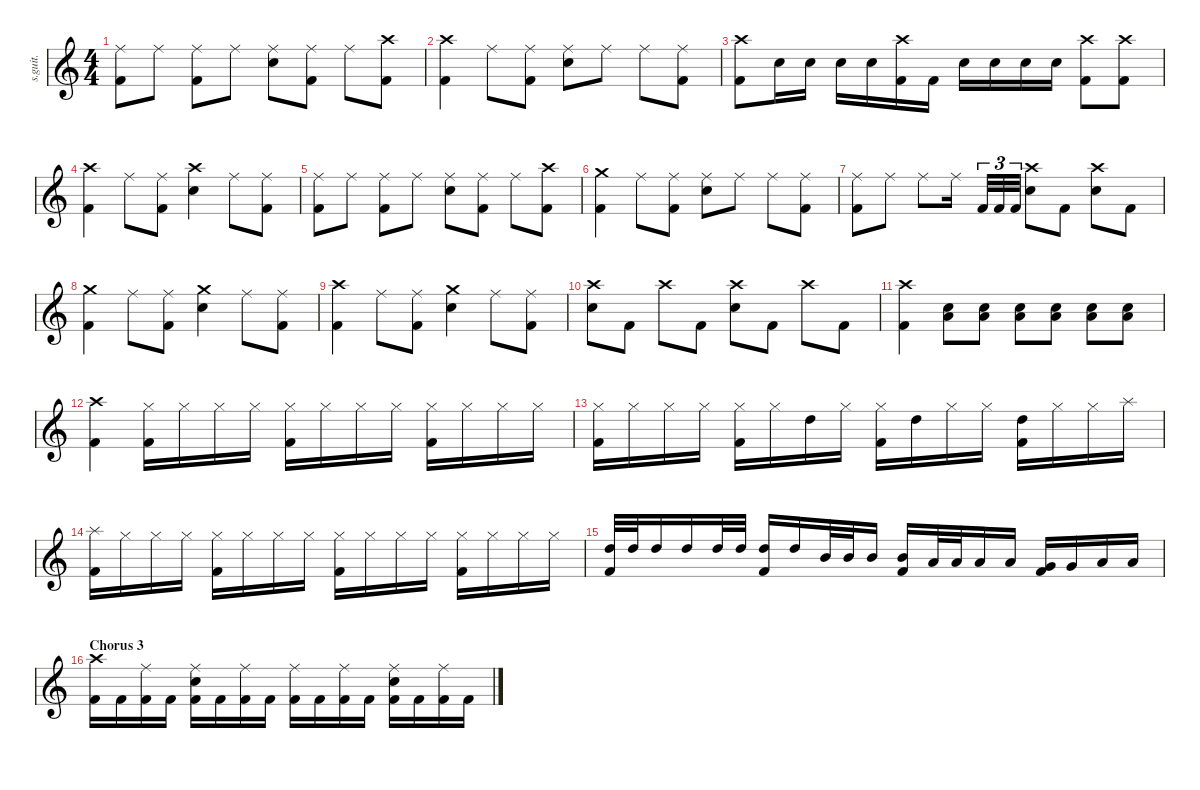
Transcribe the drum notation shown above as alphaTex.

\defaultSystemsLayout 4
\hideDynamics
\bracketExtendMode nobrackets
\track ("Mike Portnoy" "s.guit.") {instrument percussion}
\staff {score}
\articulation defaults
\ts (4 4)
\tempo (130 hide)
\clef g2
\ks c
("Ride (middle)" "Kick (hit) 2").8{lyrics (0 "") lyrics (1 "") lyrics (2 "") lyrics (3 "") lyrics (4 "") dy f} "Ride (middle)".8{lyrics (0 "") lyrics (1 "") lyrics (2 "") lyrics (3 "") lyrics (4 "")} ("Ride (middle)" "Kick (hit) 2").8{lyrics (0 "") lyrics (1 "") lyrics (2 "") lyrics (3 "") lyrics (4 "")} "Ride (middle)".8{lyrics (0 "") lyrics (1 "") lyrics (2 "") lyrics (3 "") lyrics (4 "")} ("Ride (middle)" "Snare (hit) 2").8{lyrics (0 "") lyrics (1 "") lyrics (2 "") lyrics (3 "") lyrics (4 "")} ("Ride (middle)" "Kick (hit) 2").8{lyrics (0 "") lyrics (1 "") lyrics (2 "") lyrics (3 "") lyrics (4 "")} "Ride (middle)".8{lyrics (0 "") lyrics (1 "") lyrics (2 "") lyrics (3 "") lyrics (4 "")} ("Crash high (hit)" "Kick (hit) 2").8{lyrics (0 "") lyrics (1 "") lyrics (2 "") lyrics (3 "") lyrics (4 "")} |
("Crash high (hit)" "Kick (hit) 2").4{lyrics (0 "") lyrics (1 "") lyrics (2 "") lyrics (3 "") lyrics (4 "")} "Ride (middle)".8{lyrics (0 "") lyrics (1 "") lyrics (2 "") lyrics (3 "") lyrics (4 "")} ("Ride (middle)" "Kick (hit) 2").8{lyrics (0 "") lyrics (1 "") lyrics (2 "") lyrics (3 "") lyrics (4 "")} ("Ride (middle)" "Snare (hit) 2").8{lyrics (0 "") lyrics (1 "") lyrics (2 "") lyrics (3 "") lyrics (4 "")} "Ride (middle)".8{lyrics (0 "") lyrics (1 "") lyrics (2 "") lyrics (3 "") lyrics (4 "")} "Ride (middle)".8{lyrics (0 "") lyrics (1 "") lyrics (2 "") lyrics (3 "") lyrics (4 "")} ("Ride (middle)" "Kick (hit) 2").8{lyrics (0 "") lyrics (1 "") lyrics (2 "") lyrics (3 "") lyrics (4 "")} |
("Crash high (hit)" "Kick (hit) 2").8{lyrics (0 "") lyrics (1 "") lyrics (2 "") lyrics (3 "") lyrics (4 "") dy ff} "Snare (hit) 2".16{lyrics (0 "") lyrics (1 "") lyrics (2 "") lyrics (3 "") lyrics (4 "")} "Snare (hit) 2".16{lyrics (0 "") lyrics (1 "") lyrics (2 "") lyrics (3 "") lyrics (4 "")} "Snare (hit) 2".16{lyrics (0 "") lyrics (1 "") lyrics (2 "") lyrics (3 "") lyrics (4 "")} "Snare (hit) 2".16{lyrics (0 "") lyrics (1 "") lyrics (2 "") lyrics (3 "") lyrics (4 "")} ("Crash high (hit)" "Kick (hit) 2").16{lyrics (0 "") lyrics (1 "") lyrics (2 "") lyrics (3 "") lyrics (4 "")} "Kick (hit) 2".16{lyrics (0 "") lyrics (1 "") lyrics (2 "") lyrics (3 "") lyrics (4 "") dy fff} "Snare (hit) 2".16{lyrics (0 "") lyrics (1 "") lyrics (2 "") lyrics (3 "") lyrics (4 "") dy ff} "Snare (hit) 2".16{lyrics (0 "") lyrics (1 "") lyrics (2 "") lyrics (3 "") lyrics (4 "")} "Snare (hit) 2".16{lyrics (0 "") lyrics (1 "") lyrics (2 "") lyrics (3 "") lyrics (4 "")} "Snare (hit) 2".16{lyrics (0 "") lyrics (1 "") lyrics (2 "") lyrics (3 "") lyrics (4 "")} ("Crash high (hit)" "Kick (hit) 2").8{lyrics (0 "") lyrics (1 "") lyrics (2 "") lyrics (3 "") lyrics (4 "")} ("Crash high (hit)" "Kick (hit) 2").8{lyrics (0 "") lyrics (1 "") lyrics (2 "") lyrics (3 "") lyrics (4 "")} |
("Crash high (hit)" "Kick (hit) 2").4{lyrics (0 "") lyrics (1 "") lyrics (2 "") lyrics (3 "") lyrics (4 "")} "Ride (middle)".8{lyrics (0 "") lyrics (1 "") lyrics (2 "") lyrics (3 "") lyrics (4 "") dy f} ("Ride (middle)" "Kick (hit) 2").8{lyrics (0 "") lyrics (1 "") lyrics (2 "") lyrics (3 "") lyrics (4 "")} ("Crash high (hit)" "Snare (hit) 2").4{lyrics (0 "") lyrics (1 "") lyrics (2 "") lyrics (3 "") lyrics (4 "") dy fff} "Ride (middle)".8{lyrics (0 "") lyrics (1 "") lyrics (2 "") lyrics (3 "") lyrics (4 "") dy f} ("Ride (middle)" "Kick (hit) 2").8{lyrics (0 "") lyrics (1 "") lyrics (2 "") lyrics (3 "") lyrics (4 "")} |
("Ride (middle)" "Kick (hit) 2").8{lyrics (0 "") lyrics (1 "") lyrics (2 "") lyrics (3 "") lyrics (4 "")} "Ride (middle)".8{lyrics (0 "") lyrics (1 "") lyrics (2 "") lyrics (3 "") lyrics (4 "")} ("Ride (middle)" "Kick (hit) 2").8{lyrics (0 "") lyrics (1 "") lyrics (2 "") lyrics (3 "") lyrics (4 "")} "Ride (middle)".8{lyrics (0 "") lyrics (1 "") lyrics (2 "") lyrics (3 "") lyrics (4 "")} ("Ride (middle)" "Snare (hit) 2").8{lyrics (0 "") lyrics (1 "") lyrics (2 "") lyrics (3 "") lyrics (4 "")} ("Ride (middle)" "Kick (hit) 2").8{lyrics (0 "") lyrics (1 "") lyrics (2 "") lyrics (3 "") lyrics (4 "")} "Ride (middle)".8{lyrics (0 "") lyrics (1 "") lyrics (2 "") lyrics (3 "") lyrics (4 "")} ("Crash high (hit)" "Kick (hit) 2").8{lyrics (0 "") lyrics (1 "") lyrics (2 "") lyrics (3 "") lyrics (4 "") dy ff} |
("Crash medium (hit)" "Kick (hit) 2").4{lyrics (0 "") lyrics (1 "") lyrics (2 "") lyrics (3 "") lyrics (4 "") dy fff} "Ride (middle)".8{lyrics (0 "") lyrics (1 "") lyrics (2 "") lyrics (3 "") lyrics (4 "") dy f} ("Ride (middle)" "Kick (hit) 2").8{lyrics (0 "") lyrics (1 "") lyrics (2 "") lyrics (3 "") lyrics (4 "")} ("Ride (middle)" "Snare (hit) 2").8{lyrics (0 "") lyrics (1 "") lyrics (2 "") lyrics (3 "") lyrics (4 "")} "Ride (middle)".8{lyrics (0 "") lyrics (1 "") lyrics (2 "") lyrics (3 "") lyrics (4 "")} "Ride (middle)".8{lyrics (0 "") lyrics (1 "") lyrics (2 "") lyrics (3 "") lyrics (4 "")} ("Ride (middle)" "Kick (hit) 2").8{lyrics (0 "") lyrics (1 "") lyrics (2 "") lyrics (3 "") lyrics (4 "")} |
("Ride (middle)" "Kick (hit) 2").8{lyrics (0 "") lyrics (1 "") lyrics (2 "") lyrics (3 "") lyrics (4 "")} "Ride (middle)".8{lyrics (0 "") lyrics (1 "") lyrics (2 "") lyrics (3 "") lyrics (4 "")} "Ride (middle)".8{lyrics (0 "") lyrics (1 "") lyrics (2 "") lyrics (3 "") lyrics (4 "")} "Ride (middle)".16{lyrics (0 "") lyrics (1 "") lyrics (2 "") lyrics (3 "") lyrics (4 "")} "Kick (hit) 2".32{tu (3 2) lyrics (0 "") lyrics (1 "") lyrics (2 "") lyrics (3 "") lyrics (4 "") dy ff} "Kick (hit) 2".32{tu (3 2) lyrics (0 "") lyrics (1 "") lyrics (2 "") lyrics (3 "") lyrics (4 "")} "Kick (hit) 2".32{tu (3 2) lyrics (0 "") lyrics (1 "") lyrics (2 "") lyrics (3 "") lyrics (4 "")} ("Crash high (hit)" "Snare (hit) 2").8{lyrics (0 "") lyrics (1 "") lyrics (2 "") lyrics (3 "") lyrics (4 "")} "Kick (hit) 2".8{lyrics (0 "") lyrics (1 "") lyrics (2 "") lyrics (3 "") lyrics (4 "") dy fff} ("Crash high (hit)" "Snare (hit) 2").8{lyrics (0 "") lyrics (1 "") lyrics (2 "") lyrics (3 "") lyrics (4 "") dy ff} "Kick (hit) 2".8{lyrics (0 "") lyrics (1 "") lyrics (2 "") lyrics (3 "") lyrics (4 "") dy fff} |
("Crash medium (hit)" "Kick (hit) 2").4{lyrics (0 "") lyrics (1 "") lyrics (2 "") lyrics (3 "") lyrics (4 "")} "Ride (middle)".8{lyrics (0 "") lyrics (1 "") lyrics (2 "") lyrics (3 "") lyrics (4 "") dy f} ("Ride (middle)" "Kick (hit) 2").8{lyrics (0 "") lyrics (1 "") lyrics (2 "") lyrics (3 "") lyrics (4 "")} ("Crash medium (hit)" "Snare (hit) 2").4{lyrics (0 "") lyrics (1 "") lyrics (2 "") lyrics (3 "") lyrics (4 "") dy fff} "Ride (middle)".8{lyrics (0 "") lyrics (1 "") lyrics (2 "") lyrics (3 "") lyrics (4 "") dy f} ("Ride (middle)" "Kick (hit) 2").8{lyrics (0 "") lyrics (1 "") lyrics (2 "") lyrics (3 "") lyrics (4 "")} |
("Crash high (hit)" "Kick (hit) 2").4{lyrics (0 "") lyrics (1 "") lyrics (2 "") lyrics (3 "") lyrics (4 "") dy fff} "Ride (middle)".8{lyrics (0 "") lyrics (1 "") lyrics (2 "") lyrics (3 "") lyrics (4 "") dy f} ("Ride (middle)" "Kick (hit) 2").8{lyrics (0 "") lyrics (1 "") lyrics (2 "") lyrics (3 "") lyrics (4 "")} ("Crash medium (hit)" "Snare (hit) 2").4{lyrics (0 "") lyrics (1 "") lyrics (2 "") lyrics (3 "") lyrics (4 "") dy fff} "Ride (middle)".8{lyrics (0 "") lyrics (1 "") lyrics (2 "") lyrics (3 "") lyrics (4 "") dy f} ("Ride (middle)" "Kick (hit) 2").8{lyrics (0 "") lyrics (1 "") lyrics (2 "") lyrics (3 "") lyrics (4 "")} |
("Crash high (hit)" "Snare (hit) 2").8{lyrics (0 "") lyrics (1 "") lyrics (2 "") lyrics (3 "") lyrics (4 "") dy ff} "Kick (hit) 2".8{lyrics (0 "") lyrics (1 "") lyrics (2 "") lyrics (3 "") lyrics (4 "") dy fff} "Crash high (hit)".8{lyrics (0 "") lyrics (1 "") lyrics (2 "") lyrics (3 "") lyrics (4 "") dy mf} "Kick (hit) 2".8{lyrics (0 "") lyrics (1 "") lyrics (2 "") lyrics (3 "") lyrics (4 "") dy fff} ("Crash high (hit)" "Snare (hit) 2").8{lyrics (0 "") lyrics (1 "") lyrics (2 "") lyrics (3 "") lyrics (4 "") dy ff} "Kick (hit) 2".8{lyrics (0 "") lyrics (1 "") lyrics (2 "") lyrics (3 "") lyrics (4 "") dy fff} "Crash high (hit)".8{lyrics (0 "") lyrics (1 "") lyrics (2 "") lyrics (3 "") lyrics (4 "") dy mf} "Kick (hit) 2".8{lyrics (0 "") lyrics (1 "") lyrics (2 "") lyrics (3 "") lyrics (4 "") dy fff} |
("Crash high (hit)" "Kick (hit) 2").4{lyrics (0 "") lyrics (1 "") lyrics (2 "") lyrics (3 "") lyrics (4 "")} ("Snare (hit) 2" "Low Floor Tom (hit)").8{lyrics (0 "") lyrics (1 "") lyrics (2 "") lyrics (3 "") lyrics (4 "") dy mp} ("Snare (hit) 2" "Low Floor Tom (hit)").8{lyrics (0 "") lyrics (1 "") lyrics (2 "") lyrics (3 "") lyrics (4 "")} ("Snare (hit) 2" "Low Floor Tom (hit)").8{lyrics (0 "") lyrics (1 "") lyrics (2 "") lyrics (3 "") lyrics (4 "") dy mf} ("Snare (hit) 2" "Low Floor Tom (hit)").8{lyrics (0 "") lyrics (1 "") lyrics (2 "") lyrics (3 "") lyrics (4 "")} ("Snare (hit) 2" "Low Floor Tom (hit)").8{lyrics (0 "") lyrics (1 "") lyrics (2 "") lyrics (3 "") lyrics (4 "") dy f} ("Snare (hit) 2" "Low Floor Tom (hit)").8{lyrics (0 "") lyrics (1 "") lyrics (2 "") lyrics (3 "") lyrics (4 "")} |
("Crash high (hit)" "Kick (hit) 2").4{lyrics (0 "") lyrics (1 "") lyrics (2 "") lyrics (3 "") lyrics (4 "") dy ff} ("Hi-Hat (closed)" "Kick (hit) 2").16{lyrics (0 "") lyrics (1 "") lyrics (2 "") lyrics (3 "") lyrics (4 "")} "Hi-Hat (closed)".16{lyrics (0 "") lyrics (1 "") lyrics (2 "") lyrics (3 "") lyrics (4 "") dy f} "Hi-Hat (closed)".16{lyrics (0 "") lyrics (1 "") lyrics (2 "") lyrics (3 "") lyrics (4 "")} "Hi-Hat (closed)".16{lyrics (0 "") lyrics (1 "") lyrics (2 "") lyrics (3 "") lyrics (4 "")} ("Hi-Hat (closed)" "Kick (hit) 2").16{lyrics (0 "") lyrics (1 "") lyrics (2 "") lyrics (3 "") lyrics (4 "") dy ff} "Hi-Hat (closed)".16{lyrics (0 "") lyrics (1 "") lyrics (2 "") lyrics (3 "") lyrics (4 "") dy f} "Hi-Hat (closed)".16{lyrics (0 "") lyrics (1 "") lyrics (2 "") lyrics (3 "") lyrics (4 "")} "Hi-Hat (closed)".16{lyrics (0 "") lyrics (1 "") lyrics (2 "") lyrics (3 "") lyrics (4 "")} ("Hi-Hat (closed)" "Kick (hit) 2").16{lyrics (0 "") lyrics (1 "") lyrics (2 "") lyrics (3 "") lyrics (4 "") dy ff} "Hi-Hat (closed)".16{lyrics (0 "") lyrics (1 "") lyrics (2 "") lyrics (3 "") lyrics (4 "") dy f} "Hi-Hat (closed)".16{lyrics (0 "") lyrics (1 "") lyrics (2 "") lyrics (3 "") lyrics (4 "")} "Hi-Hat (closed)".16{lyrics (0 "") lyrics (1 "") lyrics (2 "") lyrics (3 "") lyrics (4 "")} |
("Hi-Hat (closed)" "Kick (hit) 2").16{lyrics (0 "") lyrics (1 "") lyrics (2 "") lyrics (3 "") lyrics (4 "") dy ff} "Hi-Hat (closed)".16{lyrics (0 "") lyrics (1 "") lyrics (2 "") lyrics (3 "") lyrics (4 "") dy f} "Hi-Hat (closed)".16{lyrics (0 "") lyrics (1 "") lyrics (2 "") lyrics (3 "") lyrics (4 "")} "Hi-Hat (closed)".16{lyrics (0 "") lyrics (1 "") lyrics (2 "") lyrics (3 "") lyrics (4 "")} ("Hi-Hat (closed)" "Kick (hit) 2").16{lyrics (0 "") lyrics (1 "") lyrics (2 "") lyrics (3 "") lyrics (4 "") dy ff} "Hi-Hat (closed)".16{lyrics (0 "") lyrics (1 "") lyrics (2 "") lyrics (3 "") lyrics (4 "") dy f} "High Tom (hit)".16{lyrics (0 "") lyrics (1 "") lyrics (2 "") lyrics (3 "") lyrics (4 "") dy fff} "Hi-Hat (closed)".16{lyrics (0 "") lyrics (1 "") lyrics (2 "") lyrics (3 "") lyrics (4 "") dy f} ("Hi-Hat (closed)" "Kick (hit) 2").16{lyrics (0 "") lyrics (1 "") lyrics (2 "") lyrics (3 "") lyrics (4 "") dy ff} "High Tom (hit)".16{lyrics (0 "") lyrics (1 "") lyrics (2 "") lyrics (3 "") lyrics (4 "") dy fff} "Hi-Hat (closed)".16{lyrics (0 "") lyrics (1 "") lyrics (2 "") lyrics (3 "") lyrics (4 "") dy f} "Hi-Hat (closed)".16{lyrics (0 "") lyrics (1 "") lyrics (2 "") lyrics (3 "") lyrics (4 "")} ("High Tom (hit)" "Kick (hit) 2").16{lyrics (0 "") lyrics (1 "") lyrics (2 "") lyrics (3 "") lyrics (4 "") dy fff} "Hi-Hat (closed)".16{lyrics (0 "") lyrics (1 "") lyrics (2 "") lyrics (3 "") lyrics (4 "") dy f} "Hi-Hat (closed)".16{lyrics (0 "") lyrics (1 "") lyrics (2 "") lyrics (3 "") lyrics (4 "")} "Splash (hit)".16{lyrics (0 "") lyrics (1 "") lyrics (2 "") lyrics (3 "") lyrics (4 "")} |
("Splash (hit)" "Kick (hit) 2").16{lyrics (0 "") lyrics (1 "") lyrics (2 "") lyrics (3 "") lyrics (4 "")} "Hi-Hat (closed)".16{lyrics (0 "") lyrics (1 "") lyrics (2 "") lyrics (3 "") lyrics (4 "")} "Hi-Hat (closed)".16{lyrics (0 "") lyrics (1 "") lyrics (2 "") lyrics (3 "") lyrics (4 "")} "Hi-Hat (closed)".16{lyrics (0 "") lyrics (1 "") lyrics (2 "") lyrics (3 "") lyrics (4 "")} ("Hi-Hat (closed)" "Kick (hit) 2").16{lyrics (0 "") lyrics (1 "") lyrics (2 "") lyrics (3 "") lyrics (4 "") dy ff} "Hi-Hat (closed)".16{lyrics (0 "") lyrics (1 "") lyrics (2 "") lyrics (3 "") lyrics (4 "") dy f} "Hi-Hat (closed)".16{lyrics (0 "") lyrics (1 "") lyrics (2 "") lyrics (3 "") lyrics (4 "")} "Hi-Hat (closed)".16{lyrics (0 "") lyrics (1 "") lyrics (2 "") lyrics (3 "") lyrics (4 "")} ("Hi-Hat (closed)" "Kick (hit) 2").16{lyrics (0 "") lyrics (1 "") lyrics (2 "") lyrics (3 "") lyrics (4 "") dy ff} "Hi-Hat (closed)".16{lyrics (0 "") lyrics (1 "") lyrics (2 "") lyrics (3 "") lyrics (4 "") dy f} "Hi-Hat (closed)".16{lyrics (0 "") lyrics (1 "") lyrics (2 "") lyrics (3 "") lyrics (4 "")} "Hi-Hat (closed)".16{lyrics (0 "") lyrics (1 "") lyrics (2 "") lyrics (3 "") lyrics (4 "")} ("Hi-Hat (closed)" "Kick (hit) 2").16{lyrics (0 "") lyrics (1 "") lyrics (2 "") lyrics (3 "") lyrics (4 "") dy ff} "Hi-Hat (closed)".16{lyrics (0 "") lyrics (1 "") lyrics (2 "") lyrics (3 "") lyrics (4 "") dy f} "Hi-Hat (closed)".16{lyrics (0 "") lyrics (1 "") lyrics (2 "") lyrics (3 "") lyrics (4 "") dy ff} "Hi-Hat (closed)".16{lyrics (0 "") lyrics (1 "") lyrics (2 "") lyrics (3 "") lyrics (4 "")} |
("High Tom (hit)" "Kick (hit) 2").32{lyrics (0 "") lyrics (1 "") lyrics (2 "") lyrics (3 "") lyrics (4 "") dy fff} "High Tom (hit)".32{lyrics (0 "") lyrics (1 "") lyrics (2 "") lyrics (3 "") lyrics (4 "")} "High Tom (hit)".16{lyrics (0 "") lyrics (1 "") lyrics (2 "") lyrics (3 "") lyrics (4 "")} "High Tom (hit)".16{lyrics (0 "") lyrics (1 "") lyrics (2 "") lyrics (3 "") lyrics (4 "")} "High Tom (hit)".32{lyrics (0 "") lyrics (1 "") lyrics (2 "") lyrics (3 "") lyrics (4 "")} "High Tom (hit)".32{lyrics (0 "") lyrics (1 "") lyrics (2 "") lyrics (3 "") lyrics (4 "")} ("High Tom (hit)" "Kick (hit) 2").16{lyrics (0 "") lyrics (1 "") lyrics (2 "") lyrics (3 "") lyrics (4 "")} "High Tom (hit)".16{lyrics (0 "") lyrics (1 "") lyrics (2 "") lyrics (3 "") lyrics (4 "")} "Mid Tom (hit)".32{lyrics (0 "") lyrics (1 "") lyrics (2 "") lyrics (3 "") lyrics (4 "")} "Mid Tom (hit)".32{lyrics (0 "") lyrics (1 "") lyrics (2 "") lyrics (3 "") lyrics (4 "")} "Mid Tom (hit)".16{lyrics (0 "") lyrics (1 "") lyrics (2 "") lyrics (3 "") lyrics (4 "")} ("Mid Tom (hit)" "Kick (hit) 2").16{lyrics (0 "") lyrics (1 "") lyrics (2 "") lyrics (3 "") lyrics (4 "")} "Low Tom (hit)".32{lyrics (0 "") lyrics (1 "") lyrics (2 "") lyrics (3 "") lyrics (4 "")} "Low Tom (hit)".32{lyrics (0 "") lyrics (1 "") lyrics (2 "") lyrics (3 "") lyrics (4 "")} "Low Tom (hit)".16{lyrics (0 "") lyrics (1 "") lyrics (2 "") lyrics (3 "") lyrics (4 "")} "Low Tom (hit)".16{lyrics (0 "") lyrics (1 "") lyrics (2 "") lyrics (3 "") lyrics (4 "")} ("Very Low Tom (hit)" "Kick (hit) 2").16{lyrics (0 "") lyrics (1 "") lyrics (2 "") lyrics (3 "") lyrics (4 "")} "Very Low Tom (hit)".16{lyrics (0 "") lyrics (1 "") lyrics (2 "") lyrics (3 "") lyrics (4 "") dy ff} "Low Floor Tom (hit)".16{lyrics (0 "") lyrics (1 "") lyrics (2 "") lyrics (3 "") lyrics (4 "")} "Low Floor Tom (hit)".16{lyrics (0 "") lyrics (1 "") lyrics (2 "") lyrics (3 "") lyrics (4 "")} |
\section ("" "Chorus 3")
("Crash high (hit)" "Kick (hit) 2").16{lyrics (0 "") lyrics (1 "") lyrics (2 "") lyrics (3 "") lyrics (4 "") dy f} "Kick (hit) 2".16{lyrics (0 "") lyrics (1 "") lyrics (2 "") lyrics (3 "") lyrics (4 "") dy fff} ("Ride (middle)" "Kick (hit) 2").16{lyrics (0 "") lyrics (1 "") lyrics (2 "") lyrics (3 "") lyrics (4 "")} "Kick (hit) 2".16{lyrics (0 "") lyrics (1 "") lyrics (2 "") lyrics (3 "") lyrics (4 "")} ("Ride (middle)" "Snare (hit) 2" "Kick (hit) 2").16{lyrics (0 "") lyrics (1 "") lyrics (2 "") lyrics (3 "") lyrics (4 "")} "Kick (hit) 2".16{lyrics (0 "") lyrics (1 "") lyrics (2 "") lyrics (3 "") lyrics (4 "")} ("Ride (middle)" "Kick (hit) 2").16{lyrics (0 "") lyrics (1 "") lyrics (2 "") lyrics (3 "") lyrics (4 "")} "Kick (hit) 2".16{lyrics (0 "") lyrics (1 "") lyrics (2 "") lyrics (3 "") lyrics (4 "")} ("Ride (middle)" "Kick (hit) 2").16{lyrics (0 "") lyrics (1 "") lyrics (2 "") lyrics (3 "") lyrics (4 "")} "Kick (hit) 2".16{lyrics (0 "") lyrics (1 "") lyrics (2 "") lyrics (3 "") lyrics (4 "")} ("Ride (middle)" "Kick (hit) 2").16{lyrics (0 "") lyrics (1 "") lyrics (2 "") lyrics (3 "") lyrics (4 "")} "Kick (hit) 2".16{lyrics (0 "") lyrics (1 "") lyrics (2 "") lyrics (3 "") lyrics (4 "")} ("Ride (middle)" "Snare (hit) 2" "Kick (hit) 2").16{lyrics (0 "") lyrics (1 "") lyrics (2 "") lyrics (3 "") lyrics (4 "")} "Kick (hit) 2".16{lyrics (0 "") lyrics (1 "") lyrics (2 "") lyrics (3 "") lyrics (4 "")} ("Ride (middle)" "Kick (hit) 2").16{lyrics (0 "") lyrics (1 "") lyrics (2 "") lyrics (3 "") lyrics (4 "")} "Kick (hit) 2".16{lyrics (0 "") lyrics (1 "") lyrics (2 "") lyrics (3 "") lyrics (4 "")}
